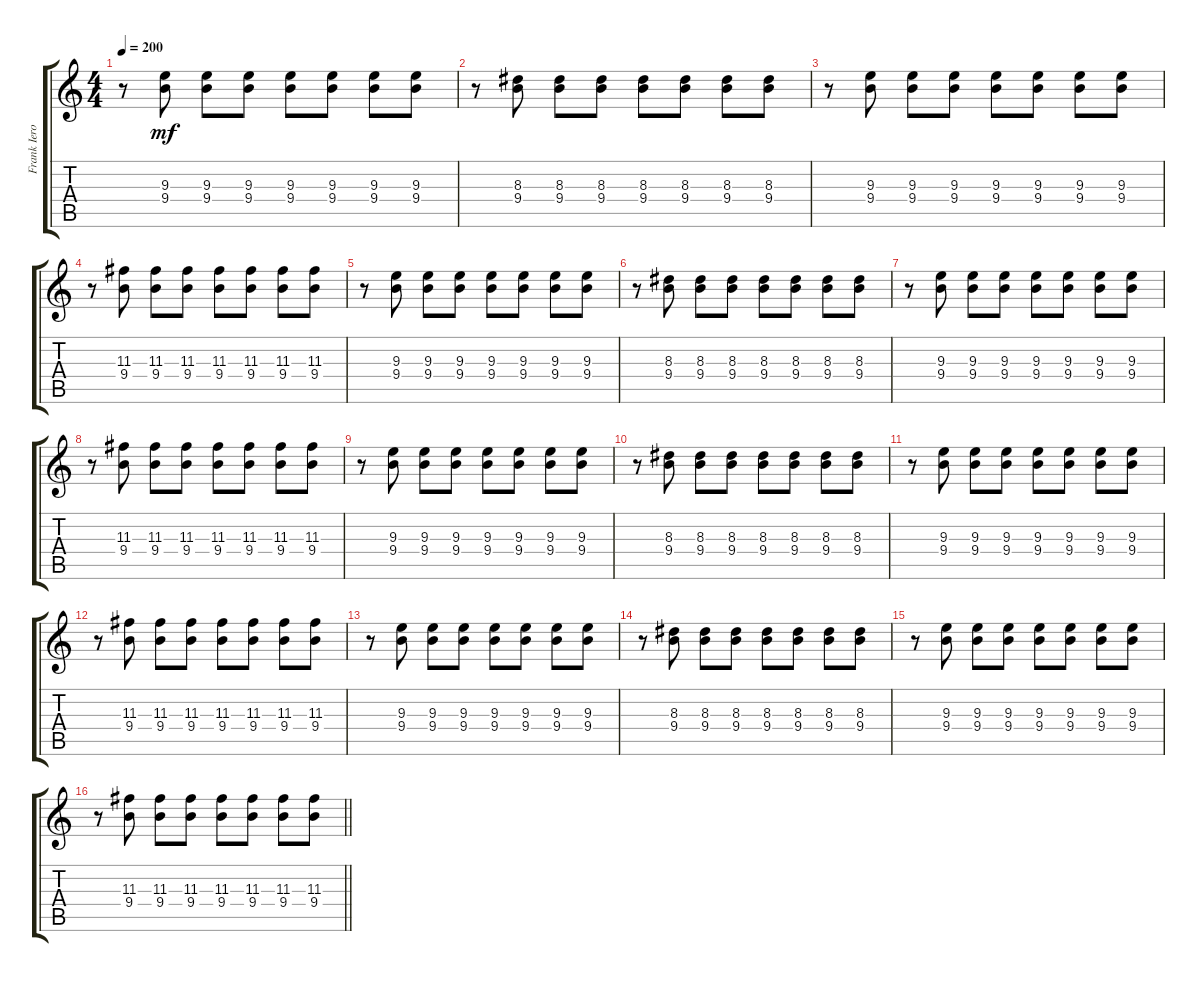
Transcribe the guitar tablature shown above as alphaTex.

\track ("Frank Iero" "Frank Iero") {instrument distortionguitar}
\staff {score tabs}
\tuning (E4 B3 G3 D3 A2 E2) {hide}
\ts (4 4)
\tempo 200
\clef g2
\ks c
r.8{dy f} (9.3 9.4).8{dy mf} (9.3 9.4).8 (9.3 9.4).8 (9.3 9.4).8 (9.3 9.4).8 (9.3 9.4).8 (9.3 9.4).8 |
r.8 (8.3 9.4).8 (8.3 9.4).8 (8.3 9.4).8 (8.3 9.4).8 (8.3 9.4).8 (8.3 9.4).8 (8.3 9.4).8 |
r.8 (9.3 9.4).8 (9.3 9.4).8 (9.3 9.4).8 (9.3 9.4).8 (9.3 9.4).8 (9.3 9.4).8 (9.3 9.4).8 |
r.8 (11.3 9.4).8 (11.3 9.4).8 (11.3 9.4).8 (11.3 9.4).8 (11.3 9.4).8 (11.3 9.4).8 (11.3 9.4).8 |
r.8 (9.3 9.4).8 (9.3 9.4).8 (9.3 9.4).8 (9.3 9.4).8 (9.3 9.4).8 (9.3 9.4).8 (9.3 9.4).8 |
r.8 (8.3 9.4).8 (8.3 9.4).8 (8.3 9.4).8 (8.3 9.4).8 (8.3 9.4).8 (8.3 9.4).8 (8.3 9.4).8 |
r.8 (9.3 9.4).8 (9.3 9.4).8 (9.3 9.4).8 (9.3 9.4).8 (9.3 9.4).8 (9.3 9.4).8 (9.3 9.4).8 |
r.8 (11.3 9.4).8 (11.3 9.4).8 (11.3 9.4).8 (11.3 9.4).8 (11.3 9.4).8 (11.3 9.4).8 (11.3 9.4).8 |
r.8 (9.3 9.4).8 (9.3 9.4).8 (9.3 9.4).8 (9.3 9.4).8 (9.3 9.4).8 (9.3 9.4).8 (9.3 9.4).8 |
r.8 (8.3 9.4).8 (8.3 9.4).8 (8.3 9.4).8 (8.3 9.4).8 (8.3 9.4).8 (8.3 9.4).8 (8.3 9.4).8 |
r.8 (9.3 9.4).8 (9.3 9.4).8 (9.3 9.4).8 (9.3 9.4).8 (9.3 9.4).8 (9.3 9.4).8 (9.3 9.4).8 |
r.8 (11.3 9.4).8 (11.3 9.4).8 (11.3 9.4).8 (11.3 9.4).8 (11.3 9.4).8 (11.3 9.4).8 (11.3 9.4).8 |
r.8 (9.3 9.4).8 (9.3 9.4).8 (9.3 9.4).8 (9.3 9.4).8 (9.3 9.4).8 (9.3 9.4).8 (9.3 9.4).8 |
r.8 (8.3 9.4).8 (8.3 9.4).8 (8.3 9.4).8 (8.3 9.4).8 (8.3 9.4).8 (8.3 9.4).8 (8.3 9.4).8 |
r.8 (9.3 9.4).8 (9.3 9.4).8 (9.3 9.4).8 (9.3 9.4).8 (9.3 9.4).8 (9.3 9.4).8 (9.3 9.4).8 |
\barLineRight lightlight
r.8 (11.3 9.4).8 (11.3 9.4).8 (11.3 9.4).8 (11.3 9.4).8 (11.3 9.4).8 (11.3 9.4).8 (11.3 9.4).8
